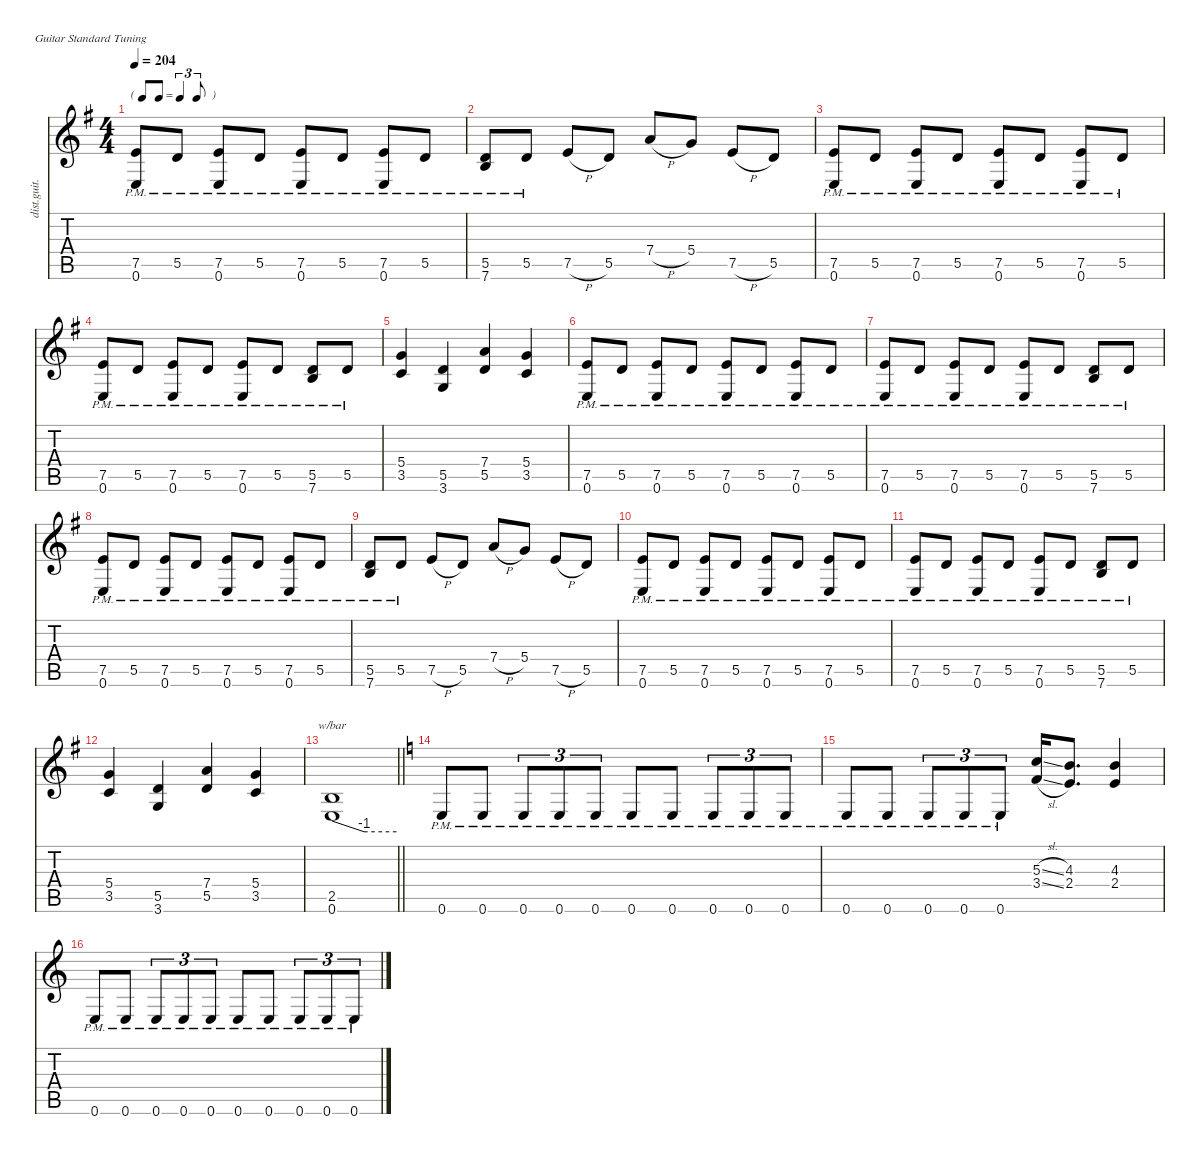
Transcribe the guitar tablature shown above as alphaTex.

\defaultSystemsLayout 4
\hideDynamics
\bracketExtendMode nobrackets
\otherSystemsTrackNameOrientation horizontal
\track ("Kirk Hammett" "dist.guit.") {defaultSystemsLayout 4 instrument distortionguitar}
\staff {score tabs}
\tuning (E4 B3 G3 D3 A2 E2)
\ts (4 4)
\tf triplet8th
\tempo 204
\clef g2
\ks eminor
(7.5{pm acc forcenatural} 0.6{pm acc forcenatural}).8{dy f beam Up} 5.5{pm acc forcenatural}.8{beam Up} (7.5{pm acc forcenatural} 0.6{pm acc forcenatural}).8{beam Up} 5.5{pm acc forcenatural}.8{beam Up} (7.5{pm acc forcenatural} 0.6{pm acc forcenatural}).8{beam Up} 5.5{pm acc forcenatural}.8{beam Up} (7.5{pm acc forcenatural} 0.6{pm acc forcenatural}).8{beam Up} 5.5{pm acc forcenatural}.8{beam Up} |
(5.5{pm acc forcenatural} 7.6{pm acc forcenatural}).8{beam Up} 5.5{pm acc forcenatural}.8{beam Up} 7.5{h acc forcenatural}.8{beam Up} 5.5{acc forcenatural}.8{beam Up} 7.4{h acc forcenatural}.8{beam Up} 5.4{acc forcenatural}.8{beam Up} 7.5{h acc forcenatural}.8{beam Up} 5.5{acc forcenatural}.8{beam Up} |
(7.5{pm acc forcenatural} 0.6{pm acc forcenatural}).8{beam Up} 5.5{pm acc forcenatural}.8{beam Up} (7.5{pm acc forcenatural} 0.6{pm acc forcenatural}).8{beam Up} 5.5{pm acc forcenatural}.8{beam Up} (7.5{pm acc forcenatural} 0.6{pm acc forcenatural}).8{beam Up} 5.5{pm acc forcenatural}.8{beam Up} (7.5{pm acc forcenatural} 0.6{pm acc forcenatural}).8{beam Up} 5.5{pm acc forcenatural}.8{beam Up} |
(7.5{pm acc forcenatural} 0.6{pm acc forcenatural}).8{beam Up} 5.5{pm acc forcenatural}.8{beam Up} (7.5{pm acc forcenatural} 0.6{pm acc forcenatural}).8{beam Up} 5.5{pm acc forcenatural}.8{beam Up} (7.5{pm acc forcenatural} 0.6{pm acc forcenatural}).8{beam Up} 5.5{pm acc forcenatural}.8{beam Up} (5.5{pm acc forcenatural} 7.6{pm acc forcenatural}).8{beam Up} 5.5{pm acc forcenatural}.8{beam Up} |
(5.4{acc forcenatural} 3.5{acc forcenatural}).4{beam Up} (5.5{acc forcenatural} 3.6{acc forcenatural}).4{beam Up} (7.4{acc forcenatural} 5.5{acc forcenatural}).4{beam Up} (5.4{acc forcenatural} 3.5{acc forcenatural}).4{beam Up} |
(7.5{pm acc forcenatural} 0.6{pm acc forcenatural}).8{beam Up} 5.5{pm acc forcenatural}.8{beam Up} (7.5{pm acc forcenatural} 0.6{pm acc forcenatural}).8{beam Up} 5.5{pm acc forcenatural}.8{beam Up} (7.5{pm acc forcenatural} 0.6{pm acc forcenatural}).8{beam Up} 5.5{pm acc forcenatural}.8{beam Up} (7.5{pm acc forcenatural} 0.6{pm acc forcenatural}).8{beam Up} 5.5{pm acc forcenatural}.8{beam Up} |
(7.5{pm acc forcenatural} 0.6{pm acc forcenatural}).8{beam Up} 5.5{pm acc forcenatural}.8{beam Up} (7.5{pm acc forcenatural} 0.6{pm acc forcenatural}).8{beam Up} 5.5{pm acc forcenatural}.8{beam Up} (7.5{pm acc forcenatural} 0.6{pm acc forcenatural}).8{beam Up} 5.5{pm acc forcenatural}.8{beam Up} (5.5{pm acc forcenatural} 7.6{pm acc forcenatural}).8{beam Up} 5.5{pm acc forcenatural}.8{beam Up} |
(7.5{pm acc forcenatural} 0.6{pm acc forcenatural}).8{beam Up} 5.5{pm acc forcenatural}.8{beam Up} (7.5{pm acc forcenatural} 0.6{pm acc forcenatural}).8{beam Up} 5.5{pm acc forcenatural}.8{beam Up} (7.5{pm acc forcenatural} 0.6{pm acc forcenatural}).8{beam Up} 5.5{pm acc forcenatural}.8{beam Up} (7.5{pm acc forcenatural} 0.6{pm acc forcenatural}).8{beam Up} 5.5{pm acc forcenatural}.8{beam Up} |
(5.5{pm acc forcenatural} 7.6{pm acc forcenatural}).8{beam Up} 5.5{pm acc forcenatural}.8{beam Up} 7.5{h acc forcenatural}.8{beam Up} 5.5{acc forcenatural}.8{beam Up} 7.4{h acc forcenatural}.8{beam Up} 5.4{acc forcenatural}.8{beam Up} 7.5{h acc forcenatural}.8{beam Up} 5.5{acc forcenatural}.8{beam Up} |
(7.5{pm acc forcenatural} 0.6{pm acc forcenatural}).8{beam Up} 5.5{pm acc forcenatural}.8{beam Up} (7.5{pm acc forcenatural} 0.6{pm acc forcenatural}).8{beam Up} 5.5{pm acc forcenatural}.8{beam Up} (7.5{pm acc forcenatural} 0.6{pm acc forcenatural}).8{beam Up} 5.5{pm acc forcenatural}.8{beam Up} (7.5{pm acc forcenatural} 0.6{pm acc forcenatural}).8{beam Up} 5.5{pm acc forcenatural}.8{beam Up} |
(7.5{pm acc forcenatural} 0.6{pm acc forcenatural}).8{beam Up} 5.5{pm acc forcenatural}.8{beam Up} (7.5{pm acc forcenatural} 0.6{pm acc forcenatural}).8{beam Up} 5.5{pm acc forcenatural}.8{beam Up} (7.5{pm acc forcenatural} 0.6{pm acc forcenatural}).8{beam Up} 5.5{pm acc forcenatural}.8{beam Up} (5.5{pm acc forcenatural} 7.6{pm acc forcenatural}).8{beam Up} 5.5{pm acc forcenatural}.8{beam Up} |
(5.4{acc forcenatural} 3.5{acc forcenatural}).4{beam Up} (5.5{acc forcenatural} 3.6{acc forcenatural}).4{beam Up} (7.4{acc forcenatural} 5.5{acc forcenatural}).4{beam Up} (5.4{acc forcenatural} 3.5{acc forcenatural}).4{beam Up} |
\barLineRight lightlight
(2.5{acc forcenatural} 0.6{acc forcenatural}).1{tbe (custom default 0 0 30 -4 30 -4 60 -4) beam Up} |
\ks aminor
0.6{pm}.8{beam Up} 0.6{pm}.8{beam Up} 0.6{pm}.8{tu (3 2) beam Up} 0.6{pm}.8{tu (3 2) beam Up} 0.6{pm}.8{tu (3 2) beam Up} 0.6{pm}.8{beam Up} 0.6{pm}.8{beam Up} 0.6{pm}.8{tu (3 2) beam Up} 0.6{pm}.8{tu (3 2) beam Up} 0.6{pm}.8{tu (3 2) beam Up} |
0.6{pm}.8{beam Up} 0.6{pm}.8{beam Up} 0.6{pm}.8{tu (3 2) beam Up} 0.6{pm}.8{tu (3 2) beam Up} 0.6{pm}.8{tu (3 2) beam Up} (5.3{sl} 3.4{sl}).16{beam Up} (4.3 2.4).8{d beam Up} (4.3 2.4).4{beam Up} |
0.6{pm}.8{beam Up} 0.6{pm}.8{beam Up} 0.6{pm}.8{tu (3 2) beam Up} 0.6{pm}.8{tu (3 2) beam Up} 0.6{pm}.8{tu (3 2) beam Up} 0.6{pm}.8{beam Up} 0.6{pm}.8{beam Up} 0.6{pm}.8{tu (3 2) beam Up} 0.6{pm}.8{tu (3 2) beam Up} 0.6{pm}.8{tu (3 2) beam Up}
